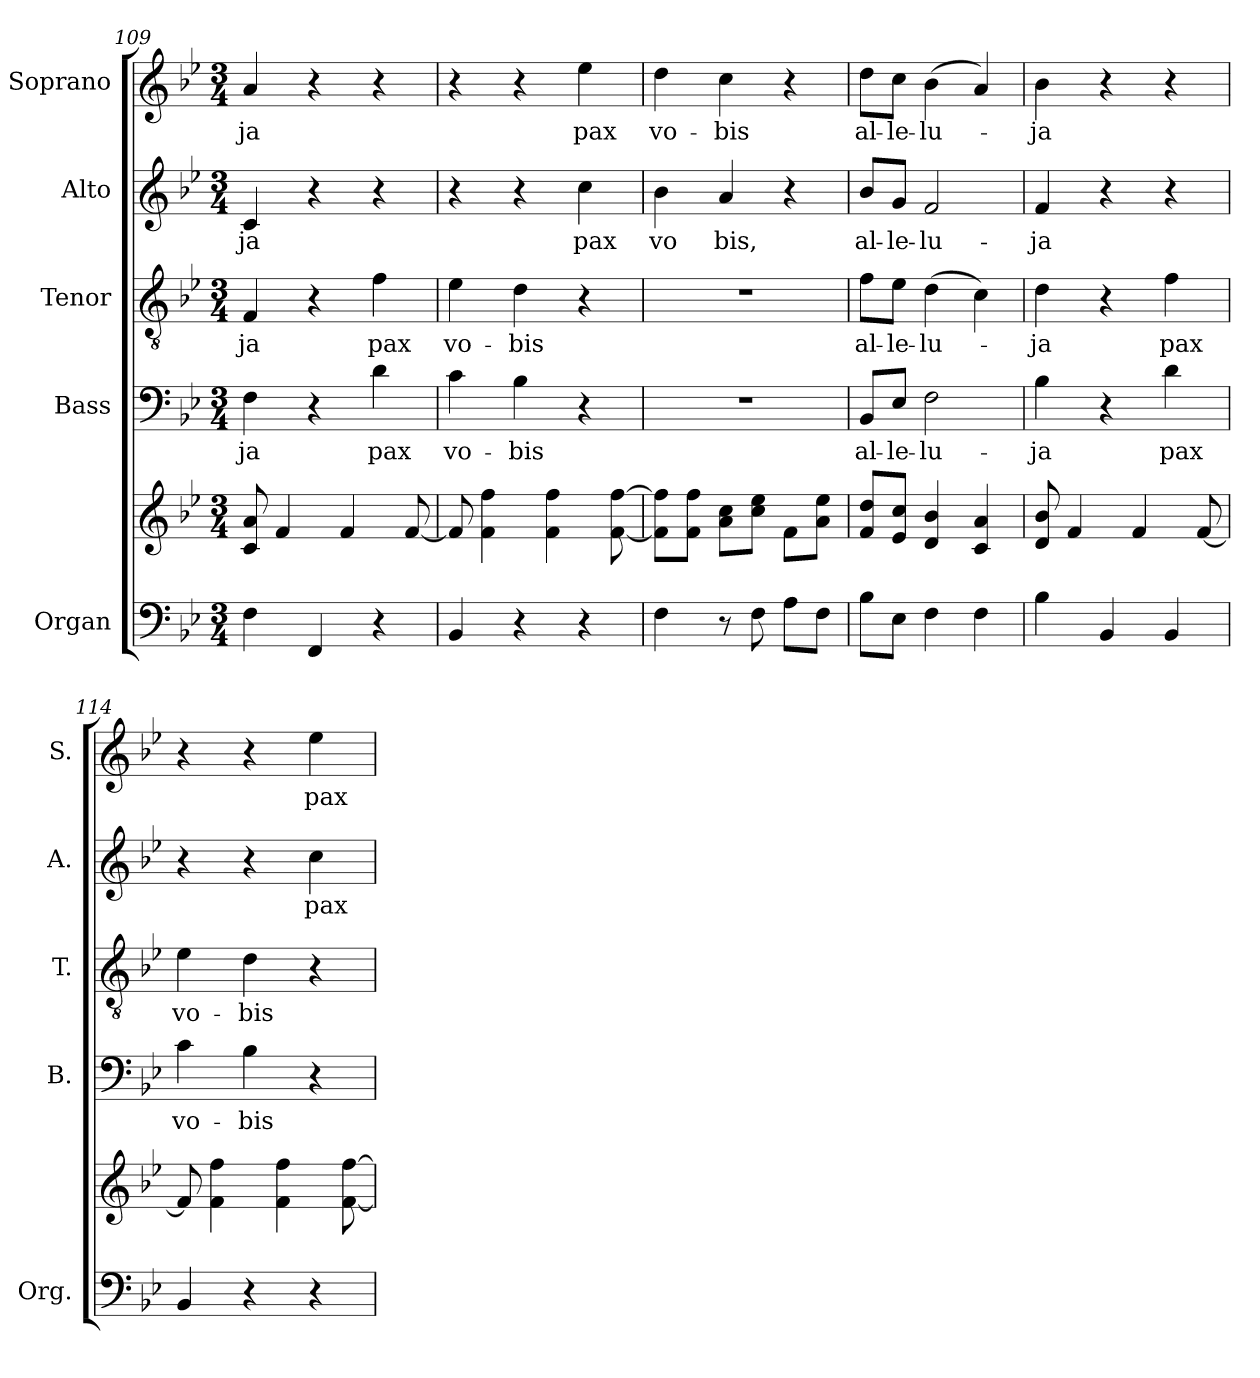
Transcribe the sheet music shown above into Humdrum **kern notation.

**kern	**kern	**kern	**text	**kern	**text	**kern	**text	**kern	**text
*part5	*part5	*part4	*part4	*part3	*part3	*part2	*part2	*part1	*part1
*staff6	*staff5	*staff4	*staff4	*staff3	*staff3	*staff2	*staff2	*staff1	*staff1
*I"Organ	*	*I"Bass	*	*I"Tenor	*	*I"Alto	*	*I"Soprano	*
*I'Org.	*	*I'B.	*	*I'T.	*	*I'A.	*	*I'S.	*
*clefF4	*clefG2	*clefF4	*	*clefGv2	*	*clefG2	*	*clefG2	*
*	*	*	*	*ITrd7c12	*	*	*	*	*
*k[b-e-]	*k[b-e-]	*k[b-e-]	*	*k[b-e-]	*	*k[b-e-]	*	*k[b-e-]	*
*B-:	*B-:	*B-:	*	*B-:	*	*B-:	*	*B-:	*
*M3/4	*M3/4	*M3/4	*	*M3/4	*	*M3/4	*	*M3/4	*
=109	=109	=109	=109	=109	=109	=109	=109	=109	=109
!	!	!	!LO:LY:b:color=#000000	!	!	!	!	!	!
!	!	!	!	!	!LO:LY:b:color=#000000	!	!	!	!
!	!	!	!	!	!	!	!LO:LY:b:color=#000000	!	!
!	!	!	!	!	!	!	!	!	!LO:LY:b:color=#000000
4Fi\	8ci/ 8ai	4Fi\	-ja	4FFi/	-ja	4ci/	-ja	4ai/	-ja
.	4fi/	.	.	.	.	.	.	.	.
4FFi/	.	4r	.	4r	.	4r	.	4r	.
.	4fi/	.	.	.	.	.	.	.	.
!	!	!	!LO:LY:b:color=#000000	!	!	!	!	!	!
!	!	!	!	!	!LO:LY:b:color=#000000	!	!	!	!
4r	.	4di\	pax	4Fi\	pax	4r	.	4r	.
.	[8fi/	.	.	.	.	.	.	.	.
=110	=110	=110	=110	=110	=110	=110	=110	=110	=110
!	!	!	!LO:LY:b:color=#000000	!	!	!	!	!	!
!	!	!	!	!	!LO:LY:b:color=#000000	!	!	!	!
4BB-i/	8fi/]	4ci\	vo-	4E-i\	vo-	4r	.	4r	.
.	4fi\ 4ffi	.	.	.	.	.	.	.	.
!	!	!	!LO:LY:b:color=#000000	!	!	!	!	!	!
!	!	!	!	!	!LO:LY:b:color=#000000	!	!	!	!
4r	.	4B-i\	-bis	4Di\	-bis	4r	.	4r	.
.	4fi\ 4ffi	.	.	.	.	.	.	.	.
!	!	!	!	!	!	!	!LO:LY:b:color=#000000	!	!
!	!	!	!	!	!	!	!	!	!LO:LY:b:color=#000000
4r	.	4r	.	4r	.	4cci\	pax	4ee-i\	pax
.	[8fi\ [8ffi	.	.	.	.	.	.	.	.
=111	=111	=111	=111	=111	=111	=111	=111	=111	=111
!	!	!LO:N:vis=1	!	!LO:N:vis=1	!	!	!	!	!
!	!	!	!	!	!	!	!LO:LY:b:color=#000000	!	!
!	!	!	!	!	!	!	!	!	!LO:LY:b:color=#000000
4Fi\	8fi]\ 8ffi]\L	2.r	.	2.r	.	4b-i\	vo	4ddi\	vo-
.	8fi\ 8ffi\J	.	.	.	.	.	.	.	.
!	!	!	!	!	!	!	!LO:LY:b:color=#000000	!	!
!	!	!	!	!	!	!	!	!	!LO:LY:b:color=#000000
8r	8ai\ 8cci\L	.	.	.	.	4ai/	bis,	4cci\	-bis
8Fi\	8cci\ 8ee-i\J	.	.	.	.	.	.	.	.
8Ai\L	8fi\L	.	.	.	.	4r	.	4r	.
8Fi\J	8ai\ 8ee-i\J	.	.	.	.	.	.	.	.
=112	=112	=112	=112	=112	=112	=112	=112	=112	=112
!	!	!	!LO:LY:b:color=#000000	!	!	!	!	!	!
!	!	!	!	!	!LO:LY:b:color=#000000	!	!	!	!
!	!	!	!	!	!	!	!LO:LY:b:color=#000000	!	!
!	!	!	!	!	!	!	!	!	!LO:LY:b:color=#000000
8B-i\L	8fi/ 8ddi/L	8BB-i/L	al-	8Fi\L	al-	8b-i/L	al-	8ddi\L	al-
!	!	!	!LO:LY:b:color=#000000	!	!	!	!	!	!
!	!	!	!	!	!LO:LY:b:color=#000000	!	!	!	!
!	!	!	!	!	!	!	!LO:LY:b:color=#000000	!	!
!	!	!	!	!	!	!	!	!	!LO:LY:b:color=#000000
8E-i\J	8e-i/ 8cci/J	8E-i/J	-le-	8E-i\J	-le-	8gi/J	-le-	8cci\J	-le-
!	!	!	!LO:LY:b:color=#000000	!	!	!	!	!	!
!	!	!	!	!	!LO:LY:b:color=#000000	!	!	!	!
!	!	!	!	!	!	!	!LO:LY:b:color=#000000	!	!
!	!	!	!	!	!	!	!	!	!LO:LY:b:color=#000000
4Fi\	4di/ 4b-i	2Fi\	-lu-	(4Di\	-lu-	2fi/	-lu-	(4b-i\	-lu-
4Fi\	4ci/ 4ai	.	.	4Ci\)	.	.	.	4ai/)	.
=113	=113	=113	=113	=113	=113	=113	=113	=113	=113
!	!	!	!LO:LY:b:color=#000000	!	!	!	!	!	!
!	!	!	!	!	!LO:LY:b:color=#000000	!	!	!	!
!	!	!	!	!	!	!	!LO:LY:b:color=#000000	!	!
!	!	!	!	!	!	!	!	!	!LO:LY:b:color=#000000
4B-i\	8di/ 8b-i	4B-i\	-ja	4Di\	-ja	4fi/	-ja	4b-i\	-ja
.	4fi/	.	.	.	.	.	.	.	.
4BB-i/	.	4r	.	4r	.	4r	.	4r	.
.	4fi/	.	.	.	.	.	.	.	.
!	!	!	!LO:LY:b:color=#000000	!	!	!	!	!	!
!	!	!	!	!	!LO:LY:b:color=#000000	!	!	!	!
4BB-i/	.	4di\	pax	4Fi\	pax	4r	.	4r	.
.	[8fi/	.	.	.	.	.	.	.	.
=114	=114	=114	=114	=114	=114	=114	=114	=114	=114
!	!	!	!LO:LY:b:color=#000000	!	!	!	!	!	!
!	!	!	!	!	!LO:LY:b:color=#000000	!	!	!	!
4BB-i/	8fi/]	4ci\	vo-	4E-i\	vo-	4r	.	4r	.
.	4fi\ 4ffi	.	.	.	.	.	.	.	.
!	!	!	!LO:LY:b:color=#000000	!	!	!	!	!	!
!	!	!	!	!	!LO:LY:b:color=#000000	!	!	!	!
4r	.	4B-i\	-bis	4Di\	-bis	4r	.	4r	.
.	4fi\ 4ffi	.	.	.	.	.	.	.	.
!	!	!	!	!	!	!	!LO:LY:b:color=#000000	!	!
!	!	!	!	!	!	!	!	!	!LO:LY:b:color=#000000
4r	.	4r	.	4r	.	4cci\	pax	4ee-i\	pax
.	[8fi\ [8ffi	.	.	.	.	.	.	.	.
=	=	=	=	=	=	=	=	=	=
*-	*-	*-	*-	*-	*-	*-	*-	*-	*-
